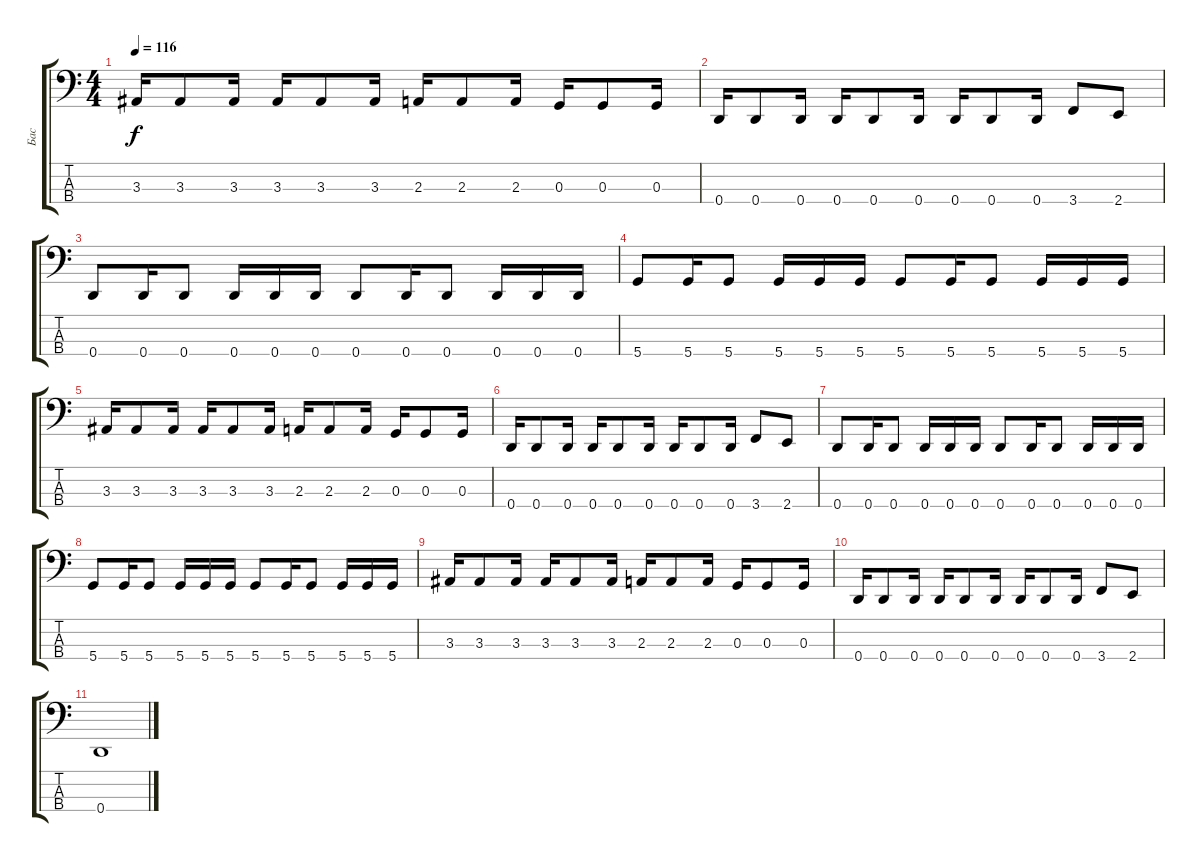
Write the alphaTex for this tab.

\track ("Бас" "Бас") {instrument electricbasspick}
\staff {score tabs}
\tuning (F2 C2 G1 D1) {hide}
\ts (4 4)
\tempo 116
\clef f4
\ks c
3.3.16{dy f} 3.3.8 3.3.16 3.3.16 3.3.8 3.3.16 2.3.16 2.3.8 2.3.16 0.3.16 0.3.8 0.3.16 |
0.4.16 0.4.8 0.4.16 0.4.16 0.4.8 0.4.16 0.4.16 0.4.8 0.4.16 3.4.8 2.4.8 |
0.4.8 0.4.16 0.4.8 0.4.16 0.4.16 0.4.16 0.4.8 0.4.16 0.4.8 0.4.16 0.4.16 0.4.16 |
5.4.8 5.4.16 5.4.8 5.4.16 5.4.16 5.4.16 5.4.8 5.4.16 5.4.8 5.4.16 5.4.16 5.4.16 |
3.3.16 3.3.8 3.3.16 3.3.16 3.3.8 3.3.16 2.3.16 2.3.8 2.3.16 0.3.16 0.3.8 0.3.16 |
0.4.16 0.4.8 0.4.16 0.4.16 0.4.8 0.4.16 0.4.16 0.4.8 0.4.16 3.4.8 2.4.8 |
0.4.8 0.4.16 0.4.8 0.4.16 0.4.16 0.4.16 0.4.8 0.4.16 0.4.8 0.4.16 0.4.16 0.4.16 |
5.4.8 5.4.16 5.4.8 5.4.16 5.4.16 5.4.16 5.4.8 5.4.16 5.4.8 5.4.16 5.4.16 5.4.16 |
3.3.16 3.3.8 3.3.16 3.3.16 3.3.8 3.3.16 2.3.16 2.3.8 2.3.16 0.3.16 0.3.8 0.3.16 |
0.4.16 0.4.8 0.4.16 0.4.16 0.4.8 0.4.16 0.4.16 0.4.8 0.4.16 3.4.8 2.4.8 |
0.4.1
